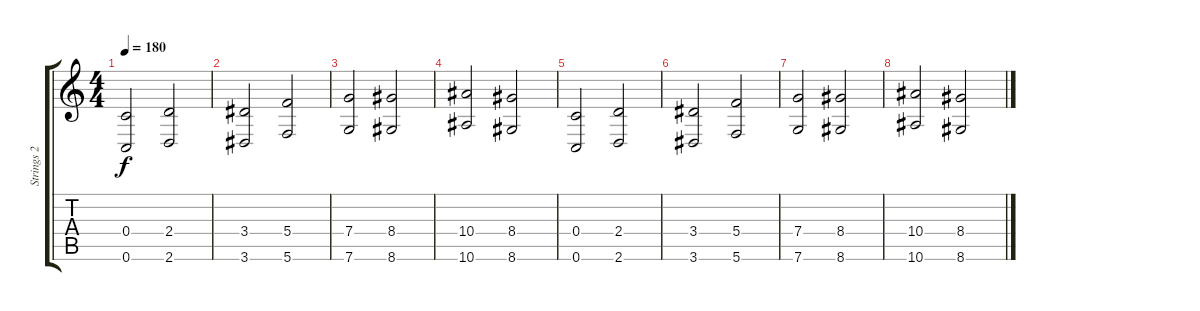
\track ("Strings 2" "Strings 2") {instrument stringensemble1}
\staff {score tabs}
\tuning (D5 A4 F4 C4 G3 C3) {hide}
\ts (4 4)
\tempo 180
\clef g2
\ks c
(0.4 0.6).2{dy f} (2.4 2.6).2 |
(3.4 3.6).2 (5.4 5.6).2 |
(7.4 7.6).2 (8.4 8.6).2 |
(10.4 10.6).2 (8.4 8.6).2 |
(0.4 0.6).2 (2.4 2.6).2 |
(3.4 3.6).2 (5.4 5.6).2 |
(7.4 7.6).2 (8.4 8.6).2 |
(10.4 10.6).2 (8.4 8.6).2
